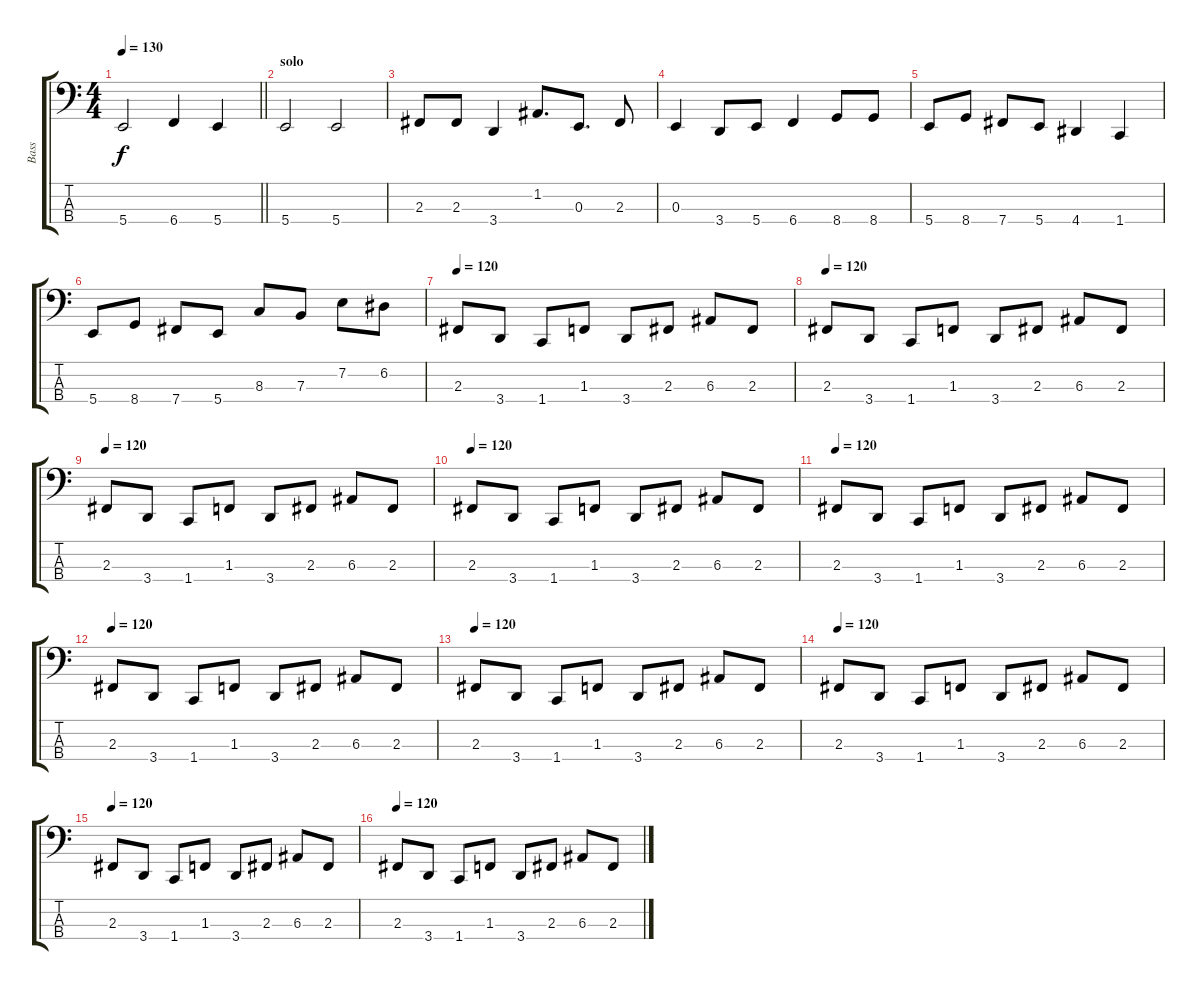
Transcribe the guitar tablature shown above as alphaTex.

\track ("Bass" "Bass") {instrument electricbassfinger}
\staff {score tabs}
\tuning (D2 A1 E1 B0) {hide}
\ts (4 4)
\tempo 130
\clef f4
\barLineRight lightlight
\ks c
5.4.2{dy f} 6.4.4 5.4.4 |
\section ("" "solo")
5.4.2 5.4.2 |
2.3.8 2.3.8 3.4.4 1.2.8{d} 0.3.8{d} 2.3.8 |
0.3.4 3.4.8 5.4.8 6.4.4 8.4.8 8.4.8 |
5.4.8 8.4.8 7.4.8 5.4.8 4.4.4 1.4.4 |
5.4.8 8.4.8 7.4.8 5.4.8 8.3.8 7.3.8 7.2.8 6.2.8 |
\tempo 120
2.3.8 3.4.8 1.4.8 1.3.8 3.4.8 2.3.8 6.3.8 2.3.8 |
\tempo 120
2.3.8 3.4.8 1.4.8 1.3.8 3.4.8 2.3.8 6.3.8 2.3.8 |
\tempo 120
2.3.8 3.4.8 1.4.8 1.3.8 3.4.8 2.3.8 6.3.8 2.3.8 |
\tempo 120
2.3.8 3.4.8 1.4.8 1.3.8 3.4.8 2.3.8 6.3.8 2.3.8 |
\tempo 120
2.3.8 3.4.8 1.4.8 1.3.8 3.4.8 2.3.8 6.3.8 2.3.8 |
\tempo 120
2.3.8 3.4.8 1.4.8 1.3.8 3.4.8 2.3.8 6.3.8 2.3.8 |
\tempo 120
2.3.8 3.4.8 1.4.8 1.3.8 3.4.8 2.3.8 6.3.8 2.3.8 |
\tempo 120
2.3.8 3.4.8 1.4.8 1.3.8 3.4.8 2.3.8 6.3.8 2.3.8 |
\tempo 120
2.3.8 3.4.8 1.4.8 1.3.8 3.4.8 2.3.8 6.3.8 2.3.8 |
\tempo 120
2.3.8 3.4.8 1.4.8 1.3.8 3.4.8 2.3.8 6.3.8 2.3.8
